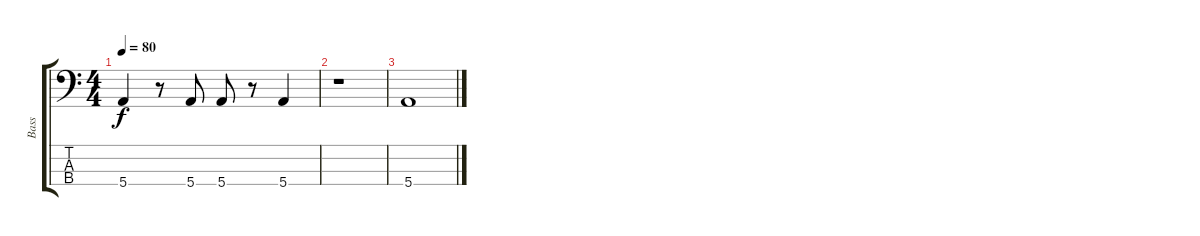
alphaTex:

\track ("Bass" "Bass") {instrument electricbassfinger}
\staff {score tabs}
\tuning (G2 D2 A1 E1) {hide}
\ts (4 4)
\tempo 80
\clef f4
\ks c
5.4.4{dy f} r.8 5.4.8 5.4.8 r.8 5.4.4 |
r.1 |
5.4.1
